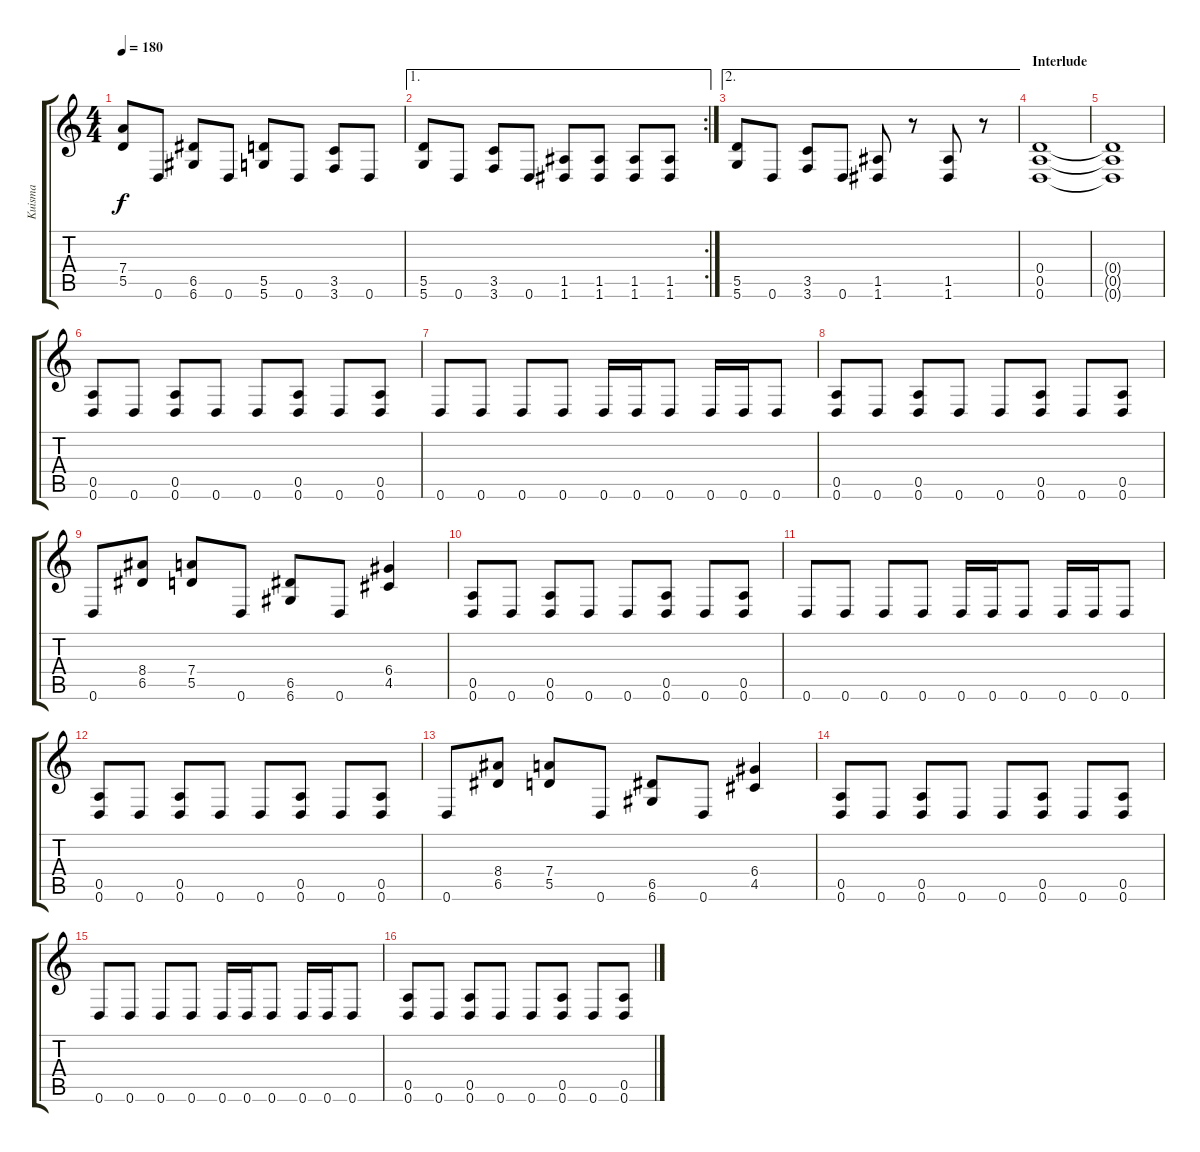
\track ("Kuisma" "Kuisma") {instrument distortionguitar}
\staff {score tabs}
\tuning (E4 B3 G3 D3 A2 D2) {hide}
\ts (4 4)
\tempo 180
\clef g2
\ks c
(7.4 5.5).8{dy f} 0.6.8 (6.5 6.6).8 0.6.8 (5.5 5.6).8 0.6.8 (3.5 3.6).8 0.6.8 |
\ae 1
\rc 2
(5.5 5.6).8 0.6.8 (3.5 3.6).8 0.6.8 (1.5 1.6).8 (1.5 1.6).8 (1.5 1.6).8 (1.5 1.6).8 |
\ae 2
(5.5 5.6).8 0.6.8 (3.5 3.6).8 0.6.8 (1.5 1.6).8 r.8 (1.5 1.6).8 r.8 |
\section ("" "Interlude")
(0.4 0.5 0.6).1 |
(0.4{t} 0.5{t} 0.6{t}).1 |
(0.5 0.6).8 0.6.8 (0.5 0.6).8 0.6.8 0.6.8 (0.5 0.6).8 0.6.8 (0.5 0.6).8 |
0.6.8 0.6.8 0.6.8 0.6.8 0.6.16 0.6.16 0.6.8 0.6.16 0.6.16 0.6.8 |
(0.5 0.6).8 0.6.8 (0.5 0.6).8 0.6.8 0.6.8 (0.5 0.6).8 0.6.8 (0.5 0.6).8 |
0.6.8 (8.4 6.5).8 (7.4 5.5).8 0.6.8 (6.5 6.6).8 0.6.8 (6.4 4.5).4 |
(0.5 0.6).8 0.6.8 (0.5 0.6).8 0.6.8 0.6.8 (0.5 0.6).8 0.6.8 (0.5 0.6).8 |
0.6.8 0.6.8 0.6.8 0.6.8 0.6.16 0.6.16 0.6.8 0.6.16 0.6.16 0.6.8 |
(0.5 0.6).8 0.6.8 (0.5 0.6).8 0.6.8 0.6.8 (0.5 0.6).8 0.6.8 (0.5 0.6).8 |
0.6.8 (8.4 6.5).8 (7.4 5.5).8 0.6.8 (6.5 6.6).8 0.6.8 (6.4 4.5).4 |
(0.5 0.6).8 0.6.8 (0.5 0.6).8 0.6.8 0.6.8 (0.5 0.6).8 0.6.8 (0.5 0.6).8 |
0.6.8 0.6.8 0.6.8 0.6.8 0.6.16 0.6.16 0.6.8 0.6.16 0.6.16 0.6.8 |
(0.5 0.6).8 0.6.8 (0.5 0.6).8 0.6.8 0.6.8 (0.5 0.6).8 0.6.8 (0.5 0.6).8
